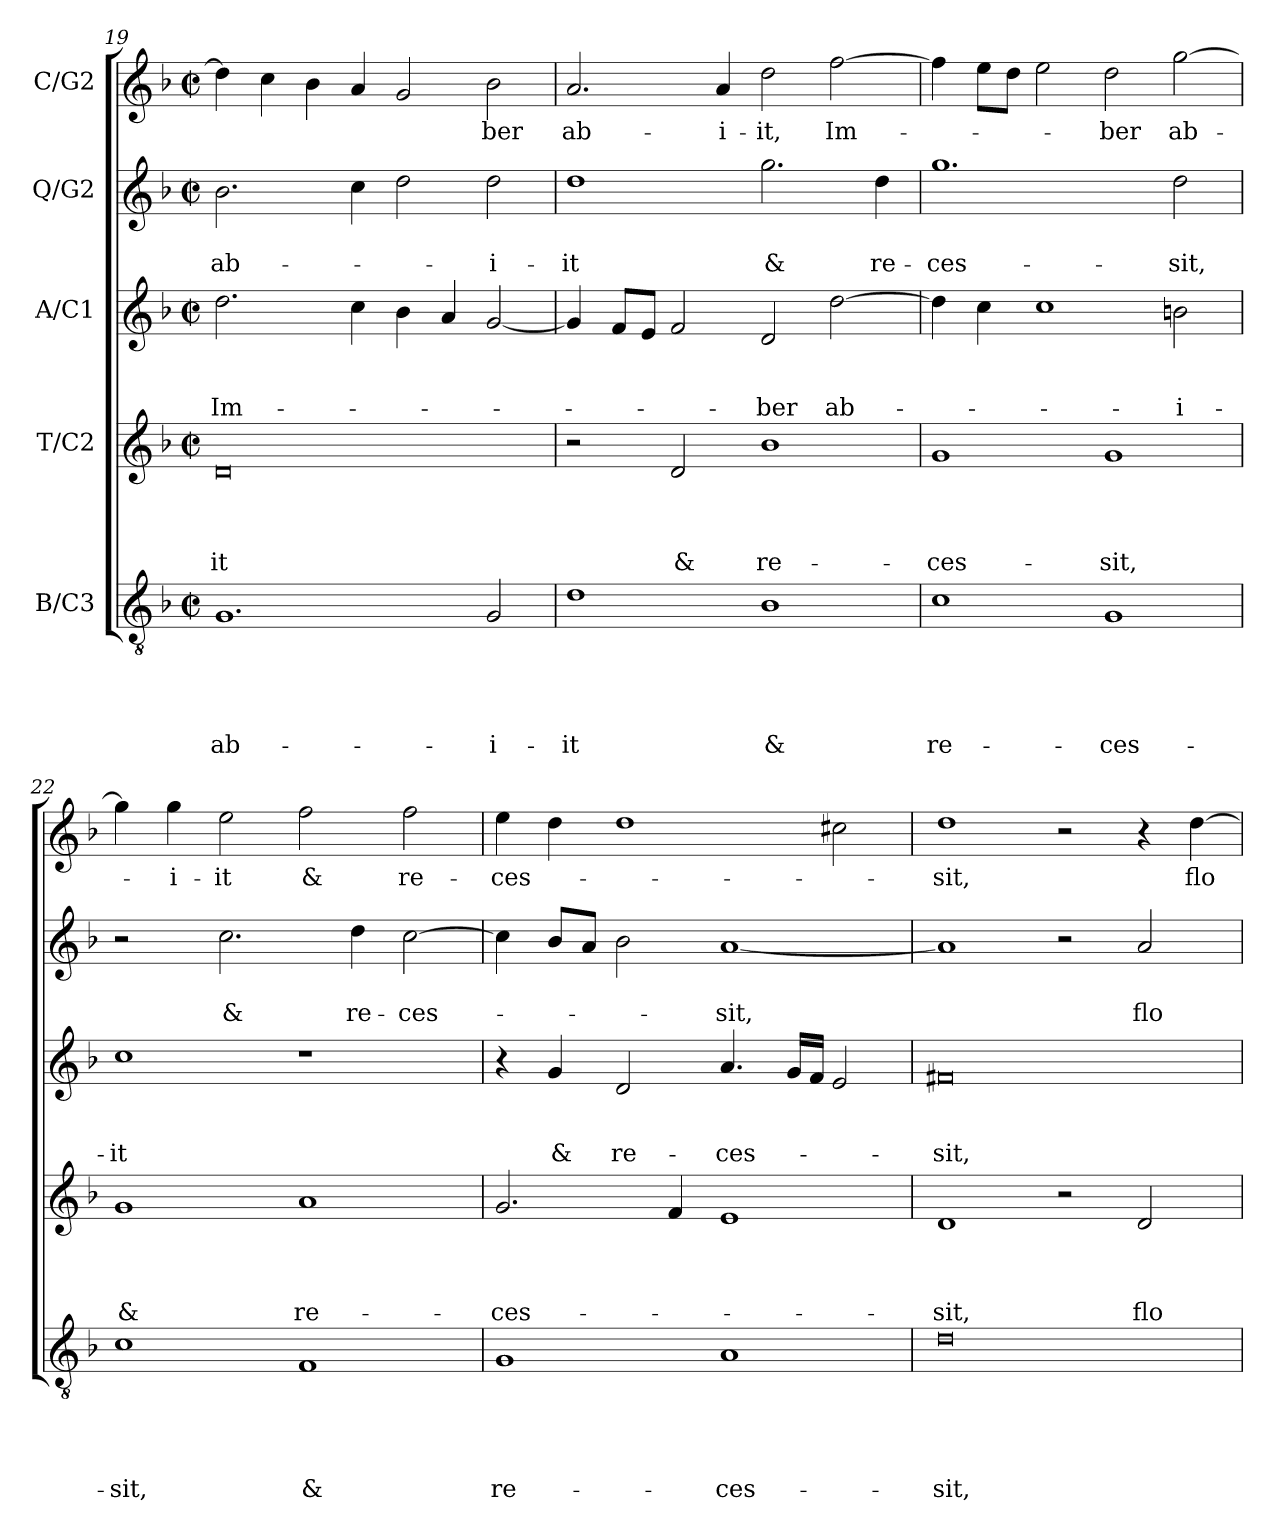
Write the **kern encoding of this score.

**kern	**text	**text	**text	**text	**text	**kern	**text	**text	**text	**text	**kern	**text	**text	**text	**kern	**text	**text	**kern	**text
*part5	*part5	*part5	*part5	*part5	*part5	*part4	*part4	*part4	*part4	*part4	*part3	*part3	*part3	*part3	*part2	*part2	*part2	*part1	*part1
*staff5	*staff5	*staff5	*staff5	*staff5	*staff5	*staff4	*staff4	*staff4	*staff4	*staff4	*staff3	*staff3	*staff3	*staff3	*staff2	*staff2	*staff2	*staff1	*staff1
*I"B/C3	*	*	*	*	*	*I"T/C2	*	*	*	*	*I"A/C1	*	*	*	*I"Q/G2	*	*	*I"C/G2	*
*clefGv2	*	*	*	*	*	*clefG2	*	*	*	*	*clefG2	*	*	*	*clefG2	*	*	*clefG2	*
*k[b-]	*	*	*	*	*	*k[b-]	*	*	*	*	*k[b-]	*	*	*	*k[b-]	*	*	*k[b-]	*
*F:	*	*	*	*	*	*F:	*	*	*	*	*F:	*	*	*	*F:	*	*	*F:	*
*M2/2	*	*	*	*	*	*M2/2	*	*	*	*	*M2/2	*	*	*	*M2/2	*	*	*M2/2	*
*met(c|)	*	*	*	*	*	*met(c|)	*	*	*	*	*met(c|)	*	*	*	*met(c|)	*	*	*met(c|)	*
=19	=19	=19	=19	=19	=19	=19	=19	=19	=19	=19	=19	=19	=19	=19	=19	=19	=19	=19	=19
!	!	!	!	!	!LO:LY:b	!	!	!	!	!LO:LY:b	!	!	!	!LO:LY:b	!	!	!LO:LY:b	!	!
1.G	.	.	.	.	ab-	0d	.	.	.	-it	2.dd\	.	.	Im-	2.b-\	.	ab-	4dd\]	.
.	.	.	.	.	.	.	.	.	.	.	.	.	.	.	.	.	.	4cc\	.
.	.	.	.	.	.	.	.	.	.	.	.	.	.	.	.	.	.	4b-\	.
.	.	.	.	.	.	.	.	.	.	.	4cc\	.	.	.	4cc\	.	.	4a/	.
.	.	.	.	.	.	.	.	.	.	.	4b-\	.	.	.	2dd\	.	.	2g/	.
.	.	.	.	.	.	.	.	.	.	.	4a/	.	.	.	.	.	.	.	.
!	!	!	!	!	!LO:LY:b	!	!	!	!	!	!	!	!	!	!	!	!LO:LY:b	!	!LO:LY:b
2G/	.	.	.	.	-i-	.	.	.	.	.	[2g/	.	.	.	2dd\	.	-i-	2b-\	-ber
=20	=20	=20	=20	=20	=20	=20	=20	=20	=20	=20	=20	=20	=20	=20	=20	=20	=20	=20	=20
!	!	!	!	!	!LO:LY:b	!	!	!	!	!	!	!	!	!	!	!	!LO:LY:b	!	!LO:LY:b
1d	.	.	.	.	-it	2r	.	.	.	.	4g/]	.	.	.	1dd	.	-it	2.a/	ab-
.	.	.	.	.	.	.	.	.	.	.	8f/L	.	.	.	.	.	.	.	.
.	.	.	.	.	.	.	.	.	.	.	8e/J	.	.	.	.	.	.	.	.
!	!	!	!	!	!	!	!	!	!	!LO:LY:b	!	!	!	!	!	!	!	!	!
.	.	.	.	.	.	2d/	.	.	.	&	2f/	.	.	.	.	.	.	.	.
!	!	!	!	!	!	!	!	!	!	!	!	!	!	!	!	!	!	!	!LO:LY:b
.	.	.	.	.	.	.	.	.	.	.	.	.	.	.	.	.	.	4a/	-i-
!	!	!	!	!	!LO:LY:b	!	!	!	!	!LO:LY:b	!	!	!	!LO:LY:b	!	!	!LO:LY:b	!	!LO:LY:b
1B-	.	.	.	.	&	1b-	.	.	.	re-	2d/	.	.	-ber	2.gg\	.	&	2dd\	-it,
!	!	!	!	!	!	!	!	!	!	!	!	!	!	!LO:LY:b	!	!	!	!	!LO:LY:b
.	.	.	.	.	.	.	.	.	.	.	[2dd\	.	.	ab-	.	.	.	[2ff\	Im-
!	!	!	!	!	!	!	!	!	!	!	!	!	!	!	!	!	!LO:LY:b	!	!
.	.	.	.	.	.	.	.	.	.	.	.	.	.	.	4dd\	.	re-	.	.
!!LO:PB:g=z
=21	=21	=21	=21	=21	=21	=21	=21	=21	=21	=21	=21	=21	=21	=21	=21	=21	=21	=21	=21
!	!	!	!	!	!LO:LY:b	!	!	!	!	!LO:LY:b	!	!	!	!	!	!	!LO:LY:b	!	!
1c	.	.	.	.	re-	1g	.	.	.	-ces-	4dd\]	.	.	.	1.gg	.	-ces-	4ff\]	.
.	.	.	.	.	.	.	.	.	.	.	4cc\	.	.	.	.	.	.	8ee\L	.
.	.	.	.	.	.	.	.	.	.	.	.	.	.	.	.	.	.	8dd\J	.
.	.	.	.	.	.	.	.	.	.	.	1cc	.	.	.	.	.	.	2ee\	.
!	!	!	!	!	!LO:LY:b	!	!	!	!	!LO:LY:b	!	!	!	!	!	!	!	!	!LO:LY:b
1G	.	.	.	.	-ces-	1g	.	.	.	-sit,	.	.	.	.	.	.	.	2dd\	-ber
!	!	!	!	!	!	!	!	!	!	!	!	!	!	!LO:LY:b	!	!	!LO:LY:b	!	!LO:LY:b
.	.	.	.	.	.	.	.	.	.	.	2bn\	.	.	-i-	2dd\	.	-sit,	[2gg\	ab-
=22	=22	=22	=22	=22	=22	=22	=22	=22	=22	=22	=22	=22	=22	=22	=22	=22	=22	=22	=22
!	!	!	!	!	!LO:LY:b	!	!	!	!	!LO:LY:b	!	!	!	!LO:LY:b	!	!	!	!	!
1c	.	.	.	.	-sit,	1g	.	.	.	&	1cc	.	.	-it	2r	.	.	4gg\]	.
!	!	!	!	!	!	!	!	!	!	!	!	!	!	!	!	!	!	!	!LO:LY:b
.	.	.	.	.	.	.	.	.	.	.	.	.	.	.	.	.	.	4gg\	-i-
!	!	!	!	!	!	!	!	!	!	!	!	!	!	!	!	!	!LO:LY:b	!	!LO:LY:b
.	.	.	.	.	.	.	.	.	.	.	.	.	.	.	2.cc\	.	&	2ee\	-it
!	!	!	!	!	!LO:LY:b	!	!	!	!	!LO:LY:b	!	!	!	!	!	!	!	!	!LO:LY:b
1F	.	.	.	.	&	1a	.	.	.	re-	1r	.	.	.	.	.	.	2ff\	&
!	!	!	!	!	!	!	!	!	!	!	!	!	!	!	!	!	!LO:LY:b	!	!
.	.	.	.	.	.	.	.	.	.	.	.	.	.	.	4dd\	.	re-	.	.
!	!	!	!	!	!	!	!	!	!	!	!	!	!	!	!	!	!LO:LY:b	!	!LO:LY:b
.	.	.	.	.	.	.	.	.	.	.	.	.	.	.	[2cc\	.	-ces-	2ff\	re-
=23	=23	=23	=23	=23	=23	=23	=23	=23	=23	=23	=23	=23	=23	=23	=23	=23	=23	=23	=23
!	!	!	!	!	!LO:LY:b	!	!	!	!	!LO:LY:b	!	!	!	!	!	!	!	!	!LO:LY:b
1G	.	.	.	.	re-	2.g/	.	.	.	-ces-	4r	.	.	.	4cc\]	.	.	4ee\	-ces-
!	!	!	!	!	!	!	!	!	!	!	!	!	!	!LO:LY:b	!	!	!	!	!
.	.	.	.	.	.	.	.	.	.	.	4g/	.	.	&	8b-/L	.	.	4dd\	.
.	.	.	.	.	.	.	.	.	.	.	.	.	.	.	8a/J	.	.	.	.
!	!	!	!	!	!	!	!	!	!	!	!	!	!	!LO:LY:b	!	!	!	!	!
.	.	.	.	.	.	.	.	.	.	.	2d/	.	.	re-	2b-\	.	.	1dd	.
.	.	.	.	.	.	4f/	.	.	.	.	.	.	.	.	.	.	.	.	.
!	!	!	!	!	!LO:LY:b	!	!	!	!	!	!	!	!	!LO:LY:b	!	!	!LO:LY:b	!	!
1A	.	.	.	.	-ces-	1e	.	.	.	.	4.a/	.	.	-ces-	[1a	.	-sit,	.	.
.	.	.	.	.	.	.	.	.	.	.	16g/LL	.	.	.	.	.	.	.	.
.	.	.	.	.	.	.	.	.	.	.	16f/JJ	.	.	.	.	.	.	.	.
.	.	.	.	.	.	.	.	.	.	.	2e/	.	.	.	.	.	.	2cc#X\	.
=24	=24	=24	=24	=24	=24	=24	=24	=24	=24	=24	=24	=24	=24	=24	=24	=24	=24	=24	=24
!	!	!	!	!	!LO:LY:b	!	!	!	!	!LO:LY:b	!	!	!	!LO:LY:b	!	!	!	!	!LO:LY:b
0d	.	.	.	.	-sit,	1d	.	.	.	-sit,	0f#X	.	.	-sit,	1a]	.	.	1dd	-sit,
.	.	.	.	.	.	2r	.	.	.	.	.	.	.	.	2r	.	.	2r	.
!	!	!	!	!	!	!	!	!	!	!LO:LY:b	!	!	!	!	!	!	!LO:LY:b	!	!
.	.	.	.	.	.	2d/	.	.	.	flo-	.	.	.	.	2a/	.	flo-	4r	.
!	!	!	!	!	!	!	!	!	!	!	!	!	!	!	!	!	!	!	!LO:LY:b
.	.	.	.	.	.	.	.	.	.	.	.	.	.	.	.	.	.	[4dd\	flo-
=	=	=	=	=	=	=	=	=	=	=	=	=	=	=	=	=	=	=	=
*-	*-	*-	*-	*-	*-	*-	*-	*-	*-	*-	*-	*-	*-	*-	*-	*-	*-	*-	*-
